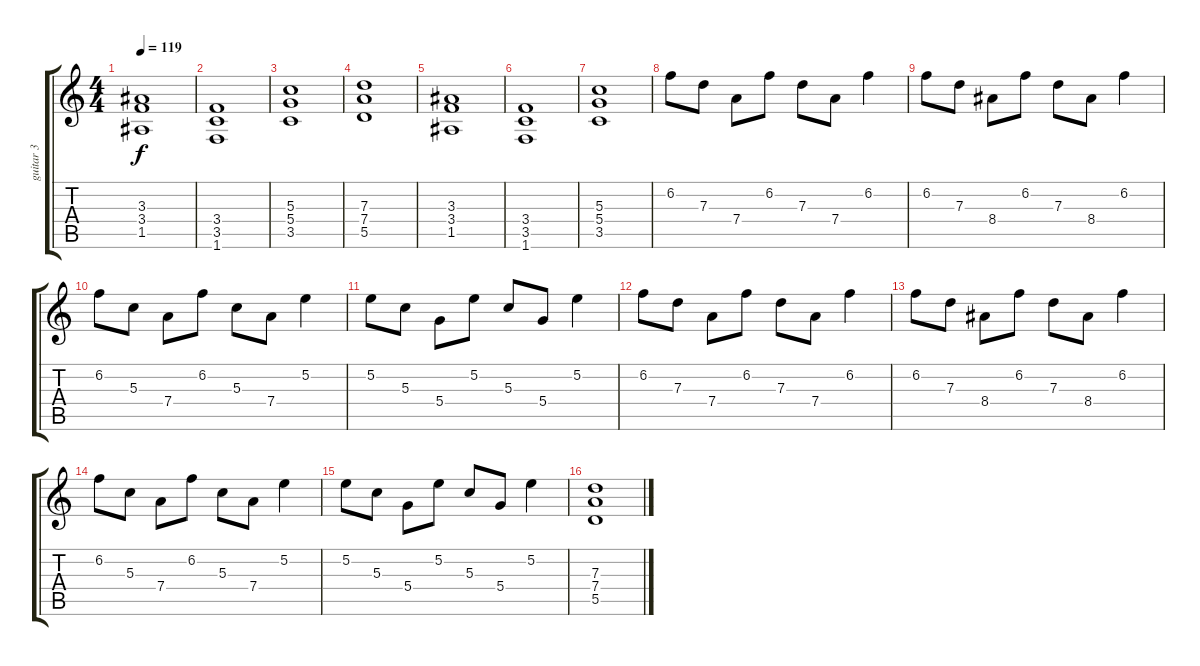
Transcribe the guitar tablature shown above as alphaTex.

\track ("guitar 3" "guitar 3") {instrument distortionguitar}
\staff {score tabs}
\tuning (E4 B3 G3 D3 A2 E2) {hide}
\ts (4 4)
\tempo 119
\clef g2
\ks c
(3.3 3.4 1.5).1{dy f} |
(3.4 3.5 1.6).1 |
(5.3 5.4 3.5).1 |
(7.3 7.4 5.5).1 |
(3.3 3.4 1.5).1 |
(3.4 3.5 1.6).1 |
(5.3 5.4 3.5).1 |
6.2.8 7.3.8 7.4.8 6.2.8 7.3.8 7.4.8 6.2.4 |
6.2.8 7.3.8 8.4.8 6.2.8 7.3.8 8.4.8 6.2.4 |
6.2.8 5.3.8 7.4.8 6.2.8 5.3.8 7.4.8 5.2.4 |
5.2.8 5.3.8 5.4.8 5.2.8 5.3.8 5.4.8 5.2.4 |
6.2.8 7.3.8 7.4.8 6.2.8 7.3.8 7.4.8 6.2.4 |
6.2.8 7.3.8 8.4.8 6.2.8 7.3.8 8.4.8 6.2.4 |
6.2.8 5.3.8 7.4.8 6.2.8 5.3.8 7.4.8 5.2.4 |
5.2.8 5.3.8 5.4.8 5.2.8 5.3.8 5.4.8 5.2.4 |
(7.3 7.4 5.5).1
